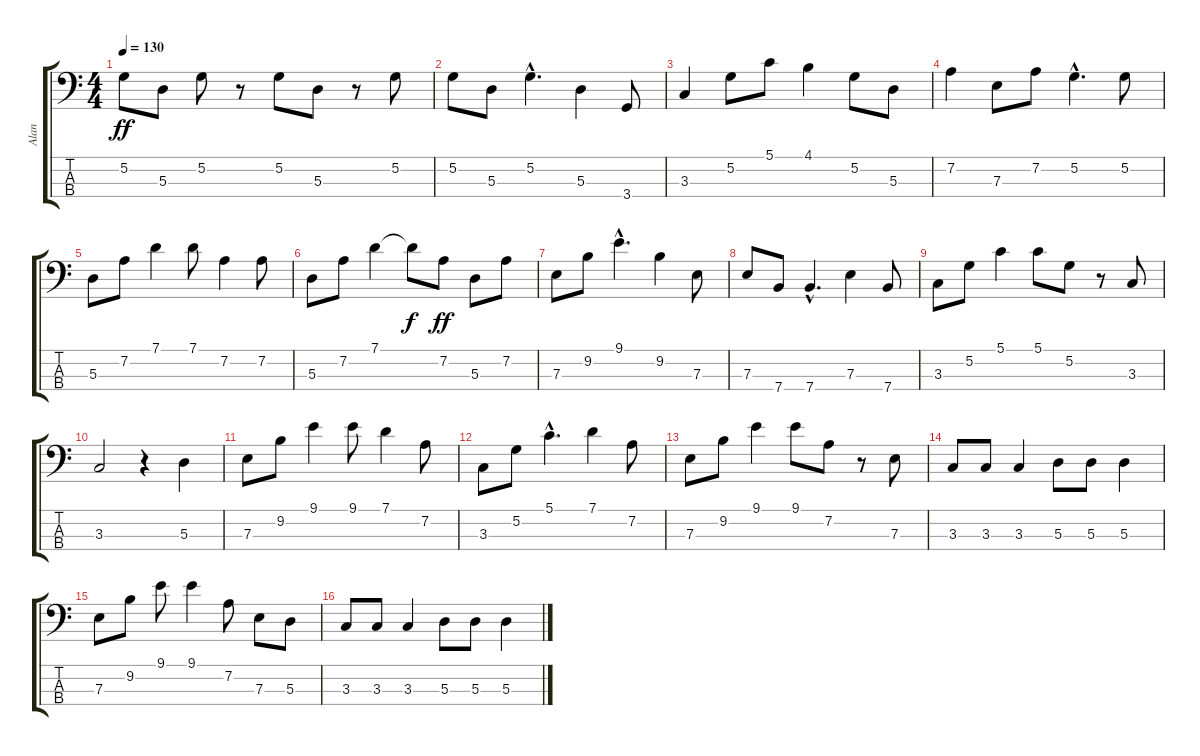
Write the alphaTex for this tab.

\track ("Alan" "Alan") {instrument electricbasspick}
\staff {score tabs}
\tuning (G2 D2 A1 E1) {hide}
\ts (4 4)
\tempo 130
\clef f4
\ks c
5.2.8{dy ff} 5.3.8 5.2.8 r.8 5.2.8 5.3.8 r.8 5.2.8 |
5.2.8 5.3.8 5.2{hac}.4{d} 5.3.4 3.4.8 |
3.3.4 5.2.8 5.1.8 4.1.4 5.2.8 5.3.8 |
7.2.4 7.3.8 7.2.8 5.2{hac}.4{d} 5.2.8 |
5.3.8 7.2.8 7.1.4 7.1.8 7.2.4 7.2.8 |
5.3.8 7.2.8 7.1.4 7.1{t}.8{dy f} 7.2.8{dy ff} 5.3.8 7.2.8 |
7.3.8 9.2.8 9.1{hac}.4{d} 9.2.4 7.3.8 |
7.3.8 7.4.8 7.4{hac}.4{d} 7.3.4 7.4.8 |
3.3.8 5.2.8 5.1.4 5.1.8 5.2.8 r.8 3.3.8 |
3.3.2 r.4 5.3.4 |
7.3.8 9.2.8 9.1.4 9.1.8 7.1.4 7.2.8 |
3.3.8 5.2.8 5.1{hac}.4{d} 7.1.4 7.2.8 |
7.3.8 9.2.8 9.1.4 9.1.8 7.2.8 r.8 7.3.8 |
3.3.8 3.3.8 3.3.4 5.3.8 5.3.8 5.3.4 |
7.3.8 9.2.8 9.1.8 9.1.4 7.2.8 7.3.8 5.3.8 |
3.3.8 3.3.8 3.3.4 5.3.8 5.3.8 5.3.4
